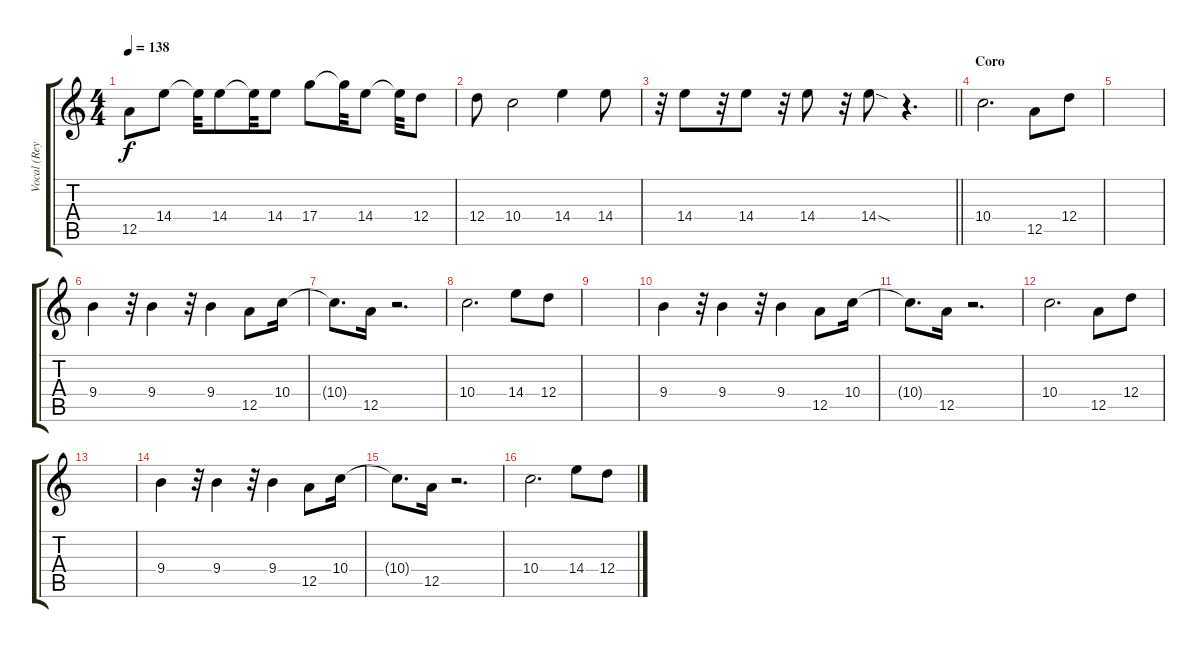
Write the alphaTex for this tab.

\track ("Vocal (Reyli)" "Vocal (Rey") {instrument acousticguitarsteel}
\staff {score tabs}
\tuning (E4 B3 G3 D3 A2 E2) {hide}
\ts (4 4)
\tempo 138
\clef g2
\ks c
12.5.8{dy f} 14.4.8 14.4{t}.32 14.4.8 14.4{t}.32 14.4.8 17.4.8 17.4{t}.32 14.4.8 14.4{t}.32 12.4.8 |
12.4.8 10.4.2 14.4.4 14.4.8 |
\barLineRight lightlight
r.32 14.4.8 r.32 14.4.8 r.32 14.4.8 r.32 14.4{sod}.8 r.4{d} |
\section ("" "Coro")
10.4.2{d} 12.5.8 12.4.8 |
|
9.4.4 r.32 9.4.4 r.32 9.4.4 12.5.8 10.4.16 |
10.4{t}.8{d} 12.5.16 r.2{d} |
10.4.2{d} 14.4.8 12.4.8 |
|
9.4.4 r.32 9.4.4 r.32 9.4.4 12.5.8 10.4.16 |
10.4{t}.8{d} 12.5.16 r.2{d} |
10.4.2{d} 12.5.8 12.4.8 |
|
9.4.4 r.32 9.4.4 r.32 9.4.4 12.5.8 10.4.16 |
10.4{t}.8{d} 12.5.16 r.2{d} |
10.4.2{d} 14.4.8 12.4.8
